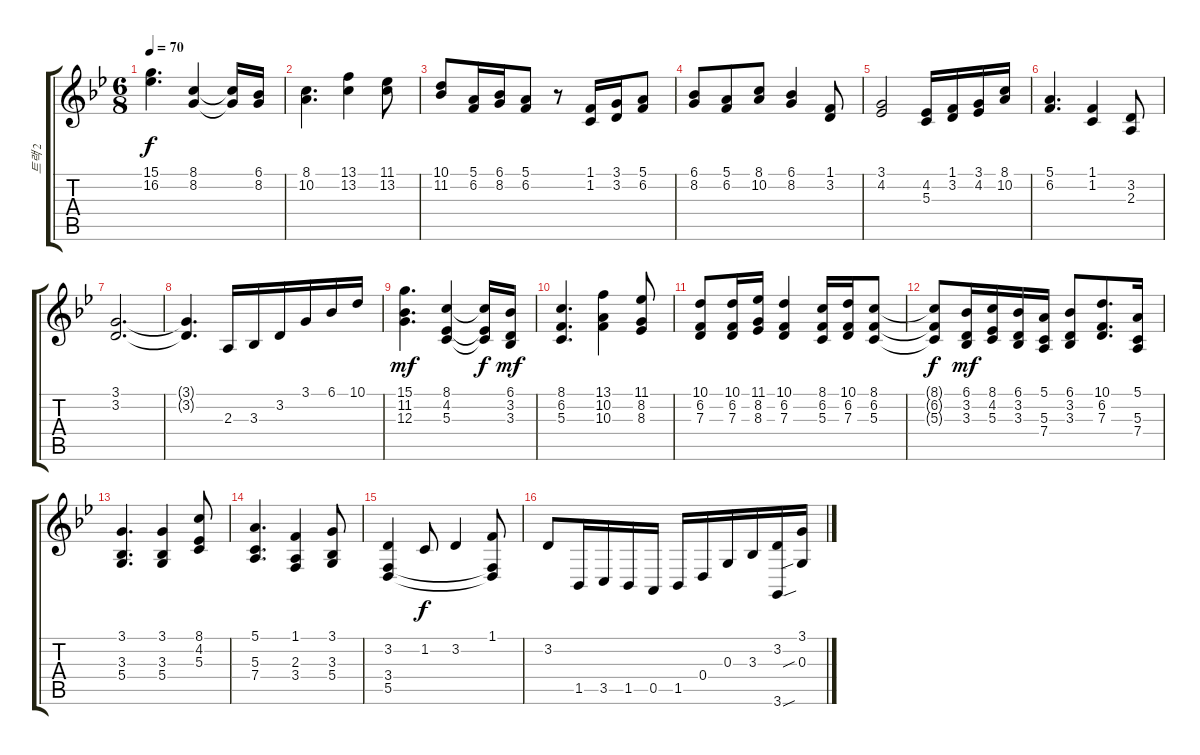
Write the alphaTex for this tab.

\track ("트랙 2" "트랙 2") {instrument violin}
\staff {score tabs}
\tuning (E4 B3 G3 D3 A2 E2) {hide}
\ts (6 8)
\tempo 70
\clef g2
\ks bb
(15.1 16.2).4{d dy f} (8.1 8.2).4 (8.1{t} 8.2{t}).16 (6.1 8.2).16 |
(8.1 10.2).4{d} (13.1 13.2).4 (11.1 13.2).8 |
(10.1 11.2).8 (5.1 6.2).16 (6.1 8.2).16 (5.1 6.2).8 r.8 (1.1 1.2).16 (3.1 3.2).16 (5.1 6.2).8 |
(6.1 8.2).8 (5.1 6.2).8 (8.1 10.2).8 (6.1 8.2).4 (1.1 3.2).8 |
(3.1 4.2).2 (4.2 5.3).16 (1.1 3.2).16 (3.1 4.2).16 (8.1 10.2).16 |
(5.1 6.2).4{d} (1.1 1.2).4 (3.2 2.3).8 |
(3.1 3.2).2{d} |
(3.1{t} 3.2{t}).4{d} 2.3.16 3.3.16 3.2.16 3.1.16 6.1.16 10.1.16 |
(15.1 11.2 12.3).4{d dy mf} (8.1 4.2 5.3).4 (8.1{t} 4.2{t} 5.3{t}).16{dy f} (6.1 3.2 3.3).16{dy mf} |
(8.1 6.2 5.3).4{d} (13.1 10.2 10.3).4 (11.1 8.2 8.3).8 |
(10.1 6.2 7.3).8 (10.1 6.2 7.3).16 (11.1 8.2 8.3).16 (10.1 6.2 7.3).4 (8.1 6.2 5.3).16 (10.1 6.2 7.3).16 (8.1 6.2 5.3).8 |
(8.1{t} 6.2{t} 5.3{t}).8{dy f} (6.1 3.2 3.3).16{dy mf} (8.1 4.2 5.3).16 (6.1 3.2 3.3).16 (5.1 5.3 7.4).16 (6.1 3.2 3.3).8 (10.1 6.2 7.3).8{d} (5.1 5.3 7.4).16 |
(3.1 3.3 5.4).4{d} (3.1 3.3 5.4).4 (8.1 4.2 5.3).8 |
(5.1 5.3 7.4).4{d} (1.1 2.3 3.4).4 (3.1 3.3 5.4).8 |
(3.2 3.4 5.5).4 1.2.8{dy f} 3.2.4 (1.1 3.4{t} 5.5{t}).8 |
3.2.8 1.5.16 3.5.16 1.5.16 0.5.16 1.5.16 0.4.16 0.3.16 3.3.16 (3.2 3.6{sou}).16 (3.1 0.3{sib}).16
